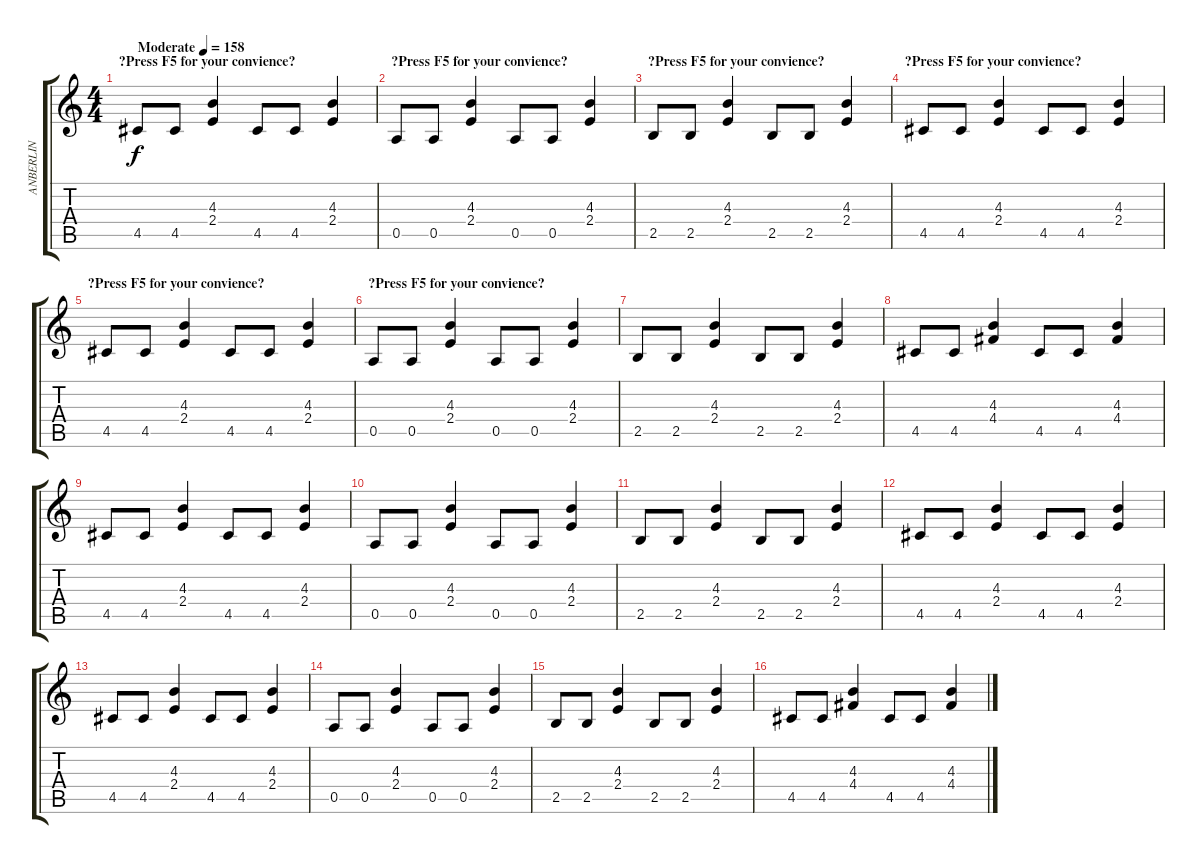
\track ("ANBERLIN" "ANBERLIN") {instrument acousticguitarsteel}
\staff {score tabs}
\tuning (E4 B3 G3 D3 A2 E2) {hide}
\ts (4 4)
\section ("" "?Press F5 for your convience? ")
\tempo (158 "Moderate")
\clef g2
\ks c
4.5.8{dy f instrument acousticguitarsteel} 4.5.8 (4.3 2.4).4 4.5.8 4.5.8 (4.3 2.4).4 |
\section ("" "?Press F5 for your convience? ")
0.5.8 0.5.8 (4.3 2.4).4 0.5.8 0.5.8 (4.3 2.4).4 |
\section ("" "?Press F5 for your convience? ")
2.5.8 2.5.8 (4.3 2.4).4 2.5.8 2.5.8 (4.3 2.4).4 |
\section ("" "?Press F5 for your convience? ")
4.5.8 4.5.8 (4.3 2.4).4 4.5.8 4.5.8 (4.3 2.4).4 |
\section ("" "?Press F5 for your convience? ")
4.5.8 4.5.8 (4.3 2.4).4 4.5.8 4.5.8 (4.3 2.4).4 |
\section ("" "?Press F5 for your convience? ")
0.5.8 0.5.8 (4.3 2.4).4 0.5.8 0.5.8 (4.3 2.4).4 |
2.5.8 2.5.8 (4.3 2.4).4 2.5.8 2.5.8 (4.3 2.4).4 |
4.5.8 4.5.8 (4.3 4.4).4 4.5.8 4.5.8 (4.3 4.4).4 |
4.5.8 4.5.8 (4.3 2.4).4 4.5.8 4.5.8 (4.3 2.4).4 |
0.5.8 0.5.8 (4.3 2.4).4 0.5.8 0.5.8 (4.3 2.4).4 |
2.5.8 2.5.8 (4.3 2.4).4 2.5.8 2.5.8 (4.3 2.4).4 |
4.5.8 4.5.8 (4.3 2.4).4 4.5.8 4.5.8 (4.3 2.4).4 |
4.5.8 4.5.8 (4.3 2.4).4 4.5.8 4.5.8 (4.3 2.4).4 |
0.5.8 0.5.8 (4.3 2.4).4 0.5.8 0.5.8 (4.3 2.4).4 |
2.5.8 2.5.8 (4.3 2.4).4 2.5.8 2.5.8 (4.3 2.4).4 |
4.5.8 4.5.8 (4.3 4.4).4 4.5.8 4.5.8 (4.3 4.4).4
